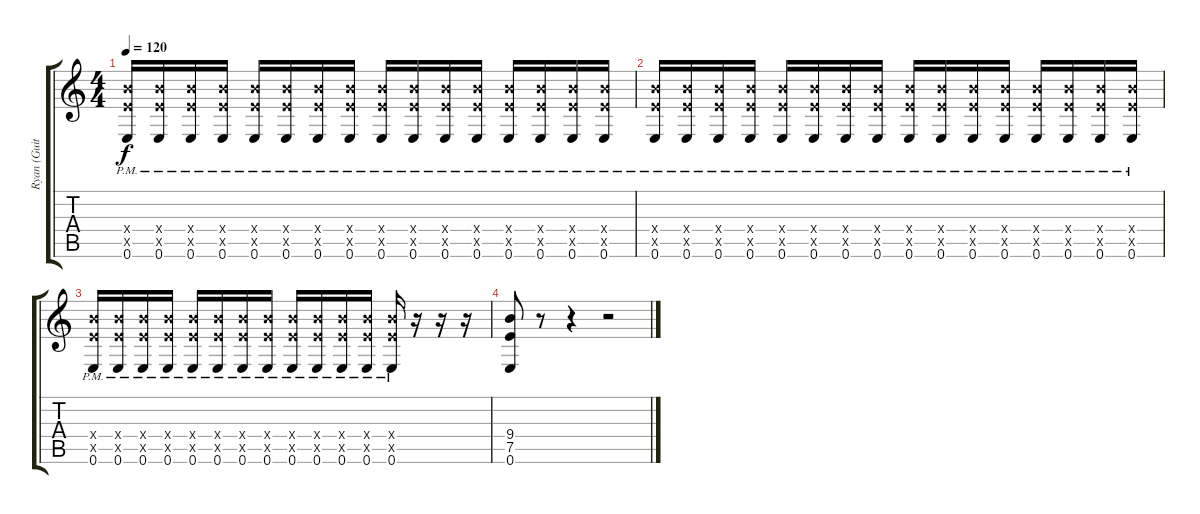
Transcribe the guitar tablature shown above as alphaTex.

\track ("Ryan (Guitar)" "Ryan (Guit") {instrument overdrivenguitar}
\staff {score tabs}
\tuning (E4 B3 G3 D3 A2 E2) {hide}
\ts (4 4)
\tempo 120
\clef g2
\ks c
(9.4{pm x} 7.5{pm x} 0.6).16{dy f} (9.4{pm x} 7.5{pm x} 0.6).16 (9.4{pm x} 7.5{pm x} 0.6).16 (9.4{pm x} 7.5{pm x} 0.6).16 (9.4{pm x} 7.5{pm x} 0.6).16 (9.4{pm x} 7.5{pm x} 0.6{pm}).16 (9.4{pm x} 7.5{pm x} 0.6).16 (9.4{pm x} 7.5{pm x} 0.6).16 (9.4{pm x} 7.5{pm x} 0.6).16 (9.4{pm x} 7.5{pm x} 0.6).16 (9.4{pm x} 7.5{pm x} 0.6).16 (9.4{pm x} 7.5{pm x} 0.6{pm}).16 (9.4{pm x} 7.5{pm x} 0.6{pm}).16 (9.4{pm x} 7.5{pm x} 0.6{pm}).16 (9.4{pm x} 7.5{pm x} 0.6).16 (9.4{pm x} 7.5{pm x} 0.6).16 |
(9.4{pm x} 7.5{pm x} 0.6).16 (9.4{pm x} 7.5{pm x} 0.6).16 (9.4{pm x} 7.5{pm x} 0.6).16 (9.4{pm x} 7.5{pm x} 0.6).16 (9.4{pm x} 7.5{pm x} 0.6).16 (9.4{pm x} 7.5{pm x} 0.6{pm}).16 (9.4{pm x} 7.5{pm x} 0.6).16 (9.4{pm x} 7.5{pm x} 0.6).16 (9.4{pm x} 7.5{pm x} 0.6).16 (9.4{pm x} 7.5{pm x} 0.6).16 (9.4{pm x} 7.5{pm x} 0.6).16 (9.4{pm x} 7.5{pm x} 0.6{pm}).16 (9.4{pm x} 7.5{pm x} 0.6{pm}).16 (9.4{pm x} 7.5{pm x} 0.6{pm}).16 (9.4{pm x} 7.5{pm x} 0.6).16 (9.4{pm x} 7.5{pm x} 0.6).16 |
(9.4{pm x} 7.5{pm x} 0.6).16 (9.4{pm x} 7.5{pm x} 0.6).16 (9.4{pm x} 7.5{pm x} 0.6).16 (9.4{pm x} 7.5{pm x} 0.6).16 (9.4{pm x} 7.5{pm x} 0.6).16 (9.4{pm x} 7.5{pm x} 0.6{pm}).16 (9.4{pm x} 7.5{pm x} 0.6).16 (9.4{pm x} 7.5{pm x} 0.6).16 (9.4{pm x} 7.5{pm x} 0.6).16 (9.4{pm x} 7.5{pm x} 0.6).16 (9.4{pm x} 7.5{pm x} 0.6).16 (9.4{pm x} 7.5{pm x} 0.6{pm}).16 (9.4{pm x} 7.5{pm x} 0.6{pm}).16 r.16 r.16 r.16 |
(9.4 7.5 0.6).8 r.8 r.4 r.2
